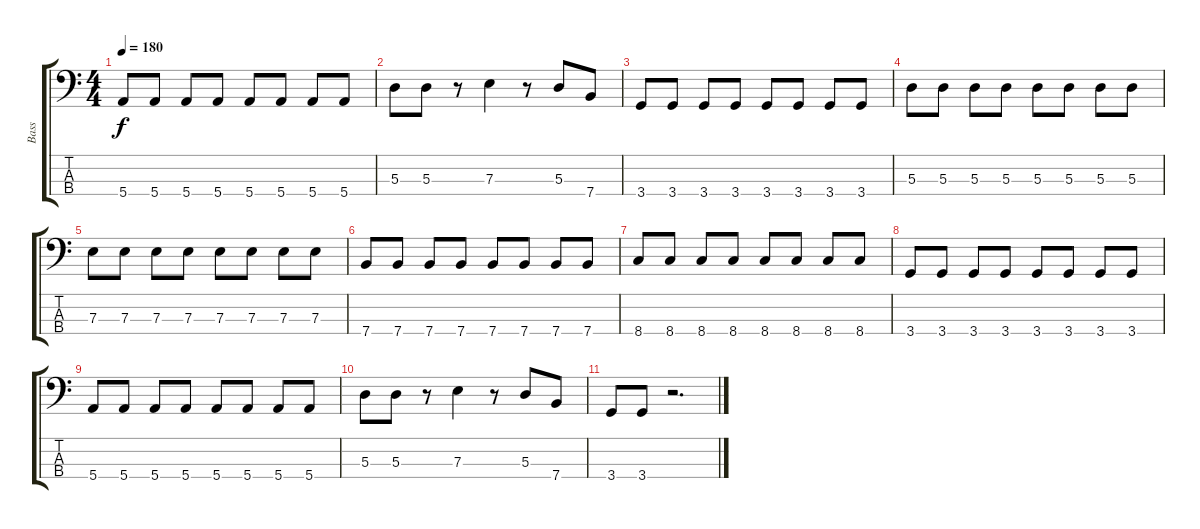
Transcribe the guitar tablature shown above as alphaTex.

\track ("Bass" "Bass") {instrument acousticbass}
\staff {score tabs}
\tuning (G2 D2 A1 E1) {hide}
\ts (4 4)
\tempo 180
\clef f4
\ks c
5.4.8{dy f} 5.4.8 5.4.8 5.4.8 5.4.8 5.4.8 5.4.8 5.4.8 |
5.3.8 5.3.8 r.8 7.3.4 r.8 5.3.8 7.4.8 |
3.4.8 3.4.8 3.4.8 3.4.8 3.4.8 3.4.8 3.4.8 3.4.8 |
5.3.8 5.3.8 5.3.8 5.3.8 5.3.8 5.3.8 5.3.8 5.3.8 |
7.3.8 7.3.8 7.3.8 7.3.8 7.3.8 7.3.8 7.3.8 7.3.8 |
7.4.8 7.4.8 7.4.8 7.4.8 7.4.8 7.4.8 7.4.8 7.4.8 |
8.4.8 8.4.8 8.4.8 8.4.8 8.4.8 8.4.8 8.4.8 8.4.8 |
3.4.8 3.4.8 3.4.8 3.4.8 3.4.8 3.4.8 3.4.8 3.4.8 |
5.4.8 5.4.8 5.4.8 5.4.8 5.4.8 5.4.8 5.4.8 5.4.8 |
5.3.8 5.3.8 r.8 7.3.4 r.8 5.3.8 7.4.8 |
3.4.8 3.4.8 r.2{d}
